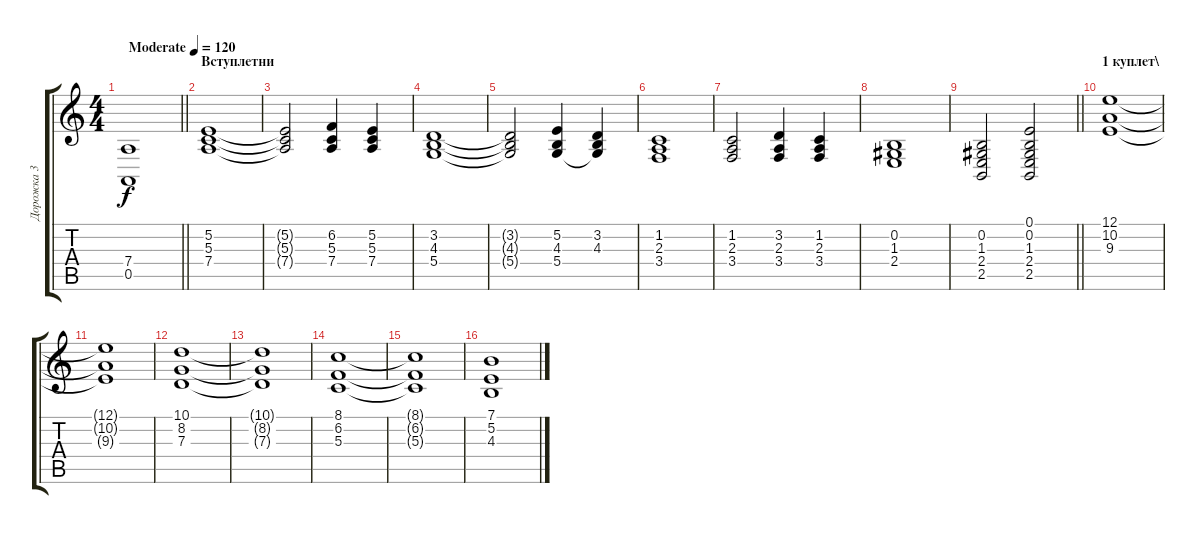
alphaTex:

\track ("Дорожка 3" "Дорожка 3") {instrument stringensemble1}
\staff {score tabs}
\tuning (E4 B3 G3 D3 A2 E2) {hide}
\ts (4 4)
\tempo (120 "Moderate")
\clef g2
\barLineRight lightlight
\ks c
(7.4 0.5).1{dy f instrument stringensemble1} |
\section ("" "Вступлетни")
(5.2 5.3 7.4).1 |
(5.2{t} 5.3{t} 7.4{t}).2 (6.2 5.3 7.4).4 (5.2 5.3 7.4).4 |
(3.2 4.3 5.4).1 |
(3.2{t} 4.3{t} 5.4{t}).2 (5.2 4.3 5.4).4 (3.2 4.3 5.4{t}).4 |
(1.2 2.3 3.4).1 |
(1.2 2.3 3.4).2 (3.2 2.3 3.4).4 (1.2 2.3 3.4).4 |
(0.2 1.3 2.4).1 |
\barLineRight lightlight
(0.2 1.3 2.4 2.5).2 (0.1 0.2 1.3 2.4 2.5).2 |
\section ("" "1 куплет\\")
(12.1 10.2 9.3).1 |
(12.1{t} 10.2{t} 9.3{t}).1 |
(10.1 8.2 7.3).1 |
(10.1{t} 8.2{t} 7.3{t}).1 |
(8.1 6.2 5.3).1 |
(8.1{t} 6.2{t} 5.3{t}).1 |
(7.1 5.2 4.3).1
